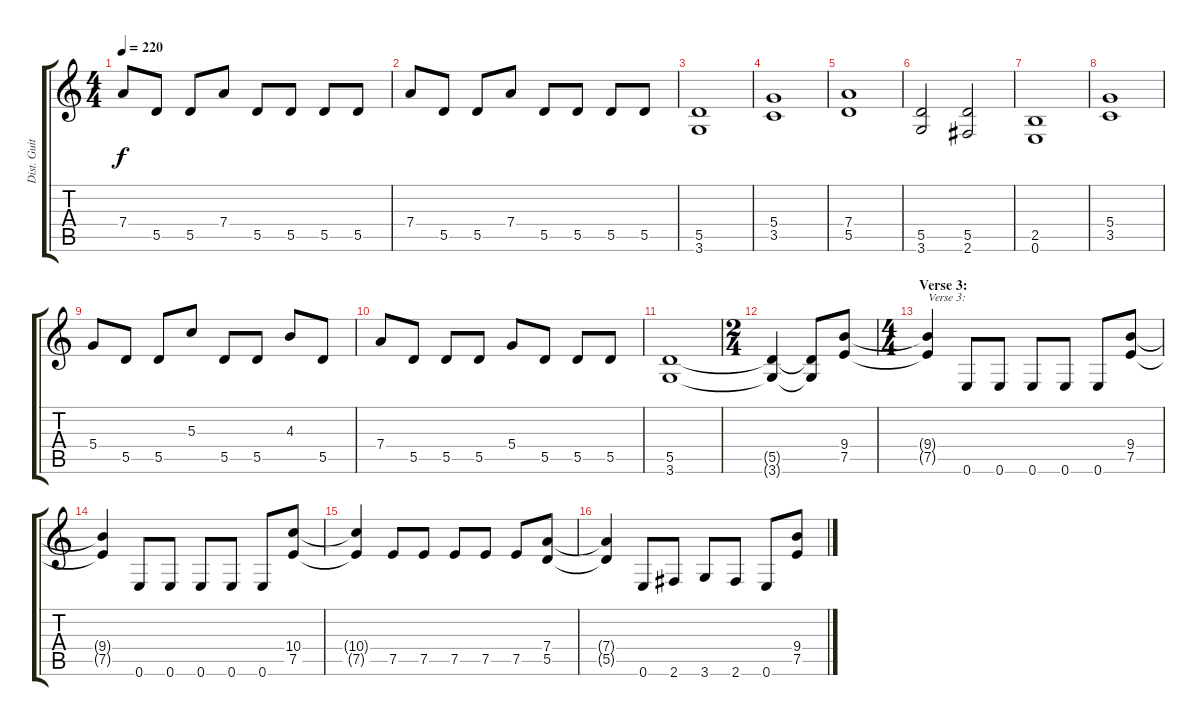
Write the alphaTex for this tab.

\track ("Dist. Guitarzz 2" "Dist. Guit") {instrument distortionguitar}
\staff {score tabs}
\tuning (E4 B3 G3 D3 A2 E2) {hide}
\ts (4 4)
\tempo 220
\clef g2
\ks c
7.4.8{dy f} 5.5.8 5.5.8 7.4.8 5.5.8 5.5.8 5.5.8 5.5.8 |
7.4.8 5.5.8 5.5.8 7.4.8 5.5.8 5.5.8 5.5.8 5.5.8 |
(5.5 3.6).1 |
(5.4 3.5).1 |
(7.4 5.5).1 |
(5.5 3.6).2 (5.5 2.6).2 |
(2.5 0.6).1 |
(5.4 3.5).1 |
5.4.8 5.5.8 5.5.8 5.3.8 5.5.8 5.5.8 4.3.8 5.5.8 |
7.4.8 5.5.8 5.5.8 5.5.8 5.4.8 5.5.8 5.5.8 5.5.8 |
(5.5 3.6).1 |
\ts (2 4)
(5.5{t} 3.6{t}).4 (5.5{t} 3.6{t}).8 (9.4 7.5).8 |
\ts (4 4)
\section ("" "Verse 3:")
(9.4{t} 7.5{t}).4{txt "Verse 3:"} 0.6.8 0.6.8 0.6.8 0.6.8 0.6.8 (9.4 7.5).8 |
(9.4{t} 7.5{t}).4 0.6.8 0.6.8 0.6.8 0.6.8 0.6.8 (10.4 7.5).8 |
(10.4{t} 7.5{t}).4 7.5.8 7.5.8 7.5.8 7.5.8 7.5.8 (7.4 5.5).8 |
(7.4{t} 5.5{t}).4 0.6.8 2.6.8 3.6.8 2.6.8 0.6.8 (9.4 7.5).8
